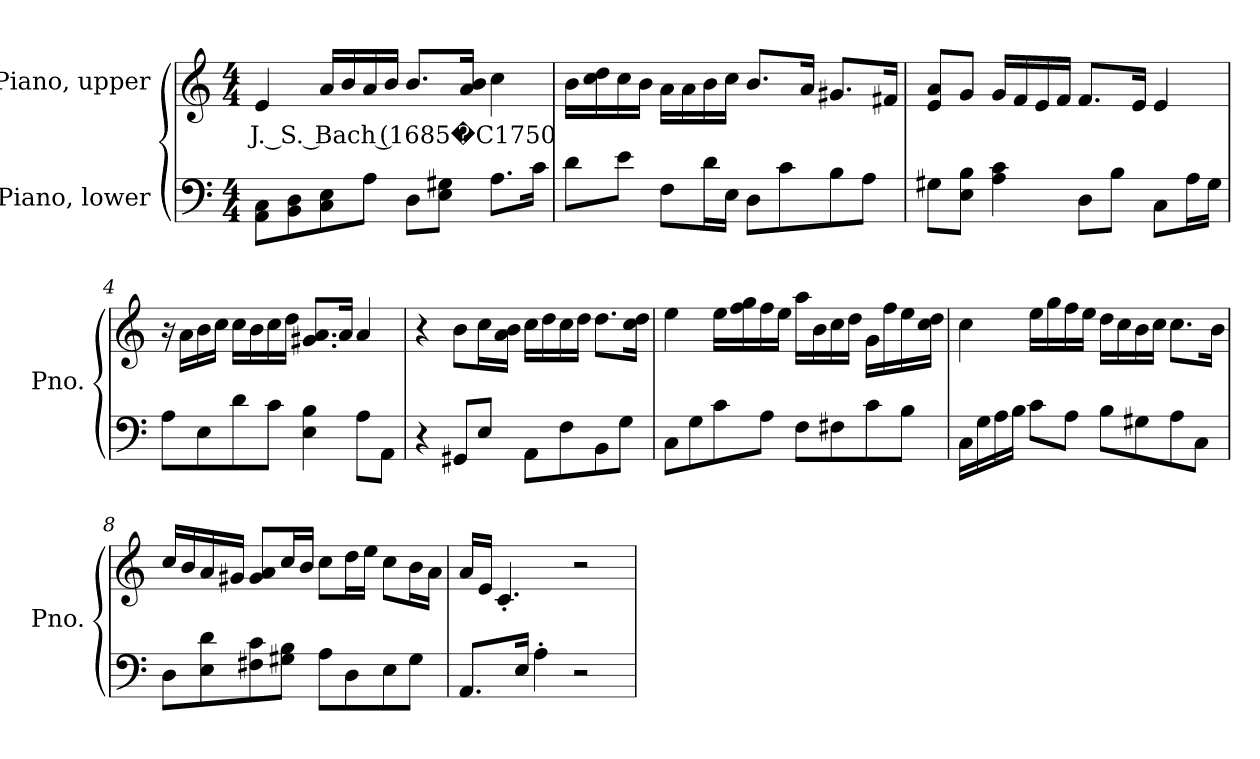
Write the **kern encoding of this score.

**kern	**kern	**text
*part2	*part1	*part1
*staff2	*staff1	*staff1
*I"Piano, lower	*I"Piano, upper	*
*I'Pno.	*I'Pno.	*
*clefF4	*clefG2	*
*k[]	*k[]	*
*M4/4	*M4/4	*
*MM60	*MM60	*
=1	=1	=1
!	!	!LO:LY:b
8AA\ 8C\L	4e/	J. S. Bach (1685�C1750
8BB\ 8D\	.	.
8C\ 8E\	16a/LL	.
.	16b/	.
8A\J	16a/	.
.	16b/JJ	.
8D\L	8.b/L	.
8E\ 8G#X\J	.	.
.	16a/ 16b/Jk	.
8.A\L	4cc\	.
16c\Jk	.	.
=2	=2	=2
8d\L	16b\LL	.
.	16cc\ 16dd\	.
8e\J	16cc\	.
.	16b\JJ	.
8F\L	16a\LL	.
.	16a\	.
16d\L	16b\	.
16E\JJ	16cc\JJ	.
8D\L	8.b/L	.
8c\	.	.
.	16a/Jk	.
8B\	8.g#X/L	.
8A\J	.	.
.	16f#X/Jk	.
!!LO:LB:g=z
=3	=3	=3
8G#X\L	8e/ 8a/L	.
8E\ 8B\J	8g/J	.
4A\ 4c\	16g/LL	.
.	16f/	.
.	16e/	.
.	16f/JJ	.
8D\L	8.f/L	.
8B\J	.	.
.	16e/Jk	.
8C\L	4e/	.
16A\L	.	.
16G#\JJ	.	.
=4	=4	=4
8A\L	16r	.
.	16a\LL	.
8E\	16b\	.
.	16cc\JJ	.
8d\	16cc\LL	.
.	16b\	.
8c\J	16cc\	.
.	16dd\JJ	.
4E\ 4B\	8.g#X/ 8.a/L	.
.	16a/Jk	.
8A\L	4a/	.
8AA\J	.	.
=5	=5	=5
4r	4r	.
8GG#X/L	8b\L	.
8E/J	16cc\L	.
.	16a\ 16b\JJ	.
8AA\L	16cc\LL	.
.	16dd\	.
8F\	16cc\	.
.	16dd\JJ	.
8BB\	8.dd\L	.
8G\J	.	.
.	16cc\ 16dd\Jk	.
!!LO:LB:g=z
=6	=6	=6
8C\L	4ee\	.
8G\	.	.
8c\	16ee\LL	.
.	16ff\ 16gg\	.
8A\J	16ff\	.
.	16ee\JJ	.
8F\L	16aa\LL	.
.	16b\	.
8F#X\	16cc\	.
.	16dd\JJ	.
8c\	16g\LL	.
.	16ff\	.
8B\J	16ee\	.
.	16cc\ 16dd\JJ	.
=7	=7	=7
16C\LL	4cc\	.
16G\	.	.
16A\	.	.
16B\JJ	.	.
8c\L	16ee\LL	.
.	16gg\	.
8A\J	16ff\	.
.	16ee\JJ	.
8B\L	16dd\LL	.
.	16cc\	.
8G#X\	16b\	.
.	16cc\JJ	.
8A\	8.cc\L	.
8C\J	.	.
.	16b\Jk	.
=8	=8	=8
8D\L	16cc/LL	.
.	16b/	.
8E\ 8d\	16a/	.
.	16g#X/JJ	.
8F#X\ 8c\	8g#/ 8a/L	.
8G#X\ 8B\J	16cc/L	.
.	16b/JJ	.
8A\L	8cc\L	.
8D\	16dd\L	.
.	16ee\JJ	.
8E\	8cc\L	.
8G#\J	16b\L	.
.	16a\JJ	.
!!LO:LB:g=z
=9	=9	=9
8.AA/L	16a/LL	.
.	16e/JJ	.
.	4.c'/	.
16E/Jk	.	.
4A'\	.	.
2r	2r	.
=	=	=
*-	*-	*-
